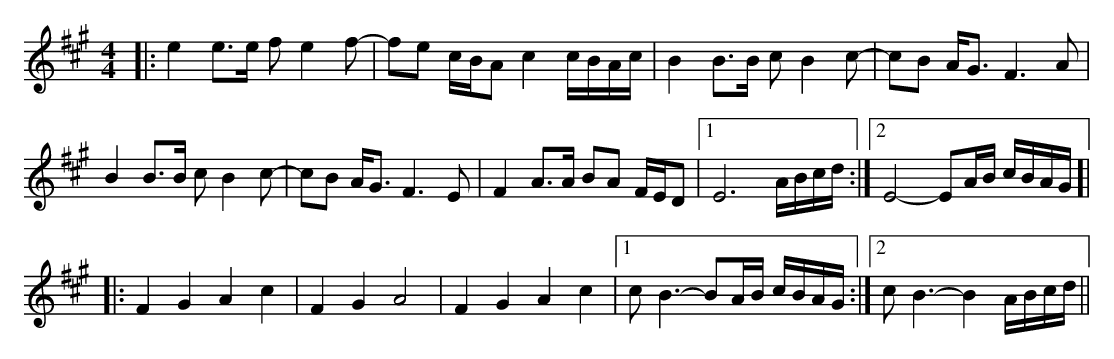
X:1
M:4/4
K:A
|:e2 e>e fe2f-|fe c/B/A c2 c/B/A/c/|B2 B>B cB2c-|cB A<G F3A|
B2 B>B cB2c-|cB A<G F3E|F2 A>A BA F/E/D|1 E6 A/B/c/d/:|2 E4-EA/B/ c/B/A/G/ ]|
|:F2G2 A2c2|F2G2 A4|F2G2 A2c2|1 cB3-BA/B/ c/B/A/G/:|2 cB3- B2 A/B/c/d/||
